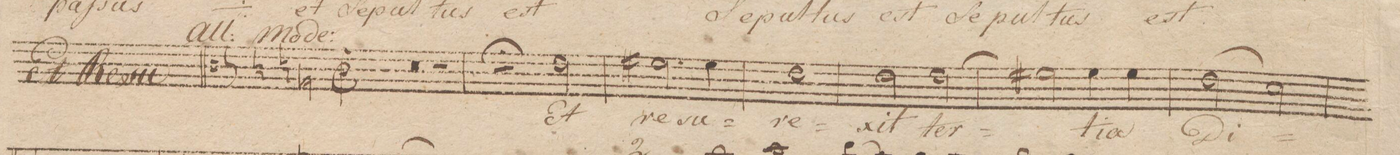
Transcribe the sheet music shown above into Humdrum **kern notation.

**kern	**text	**dynam
*I"Alto Solo	*	*
*clefC3	*	*
*k[]	*	*
*met(c|)	*	*
*M2/2	*	*
0r	.	.
=121	=121	=121
=122	=122	=122
1r	.	.
=123	=123	=123
2r;	.	.
2e\	Et	.
=124	=124	=124
2.f#X\	re-	.
4f#\	-su-	.
=125	=125	=125
1e\	-re-	.
=126	=126	=126
2e\	-xit	.
(2e\	ter-	.
=127	=127	=127
2f#X\)	.	.
4f#\	-tia	.
4f#\	.	.
=128	=128	=128
(2e\	Di-	.
2d\)	.	.
=129	=129	=129
*-	*-	*-
